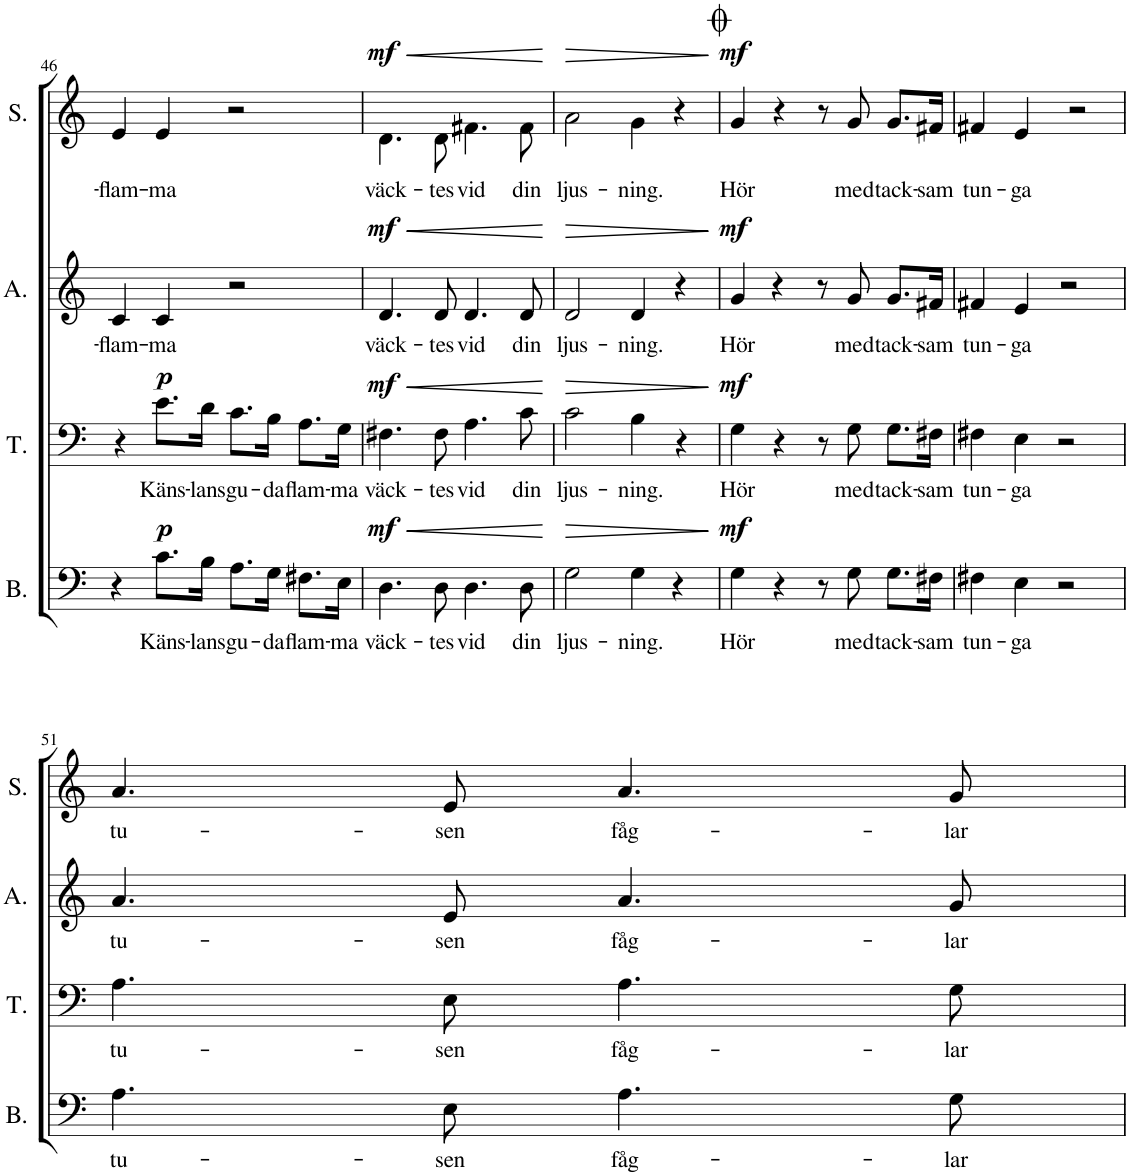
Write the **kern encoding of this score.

**kern	**text	**dynam	**kern	**text	**dynam	**kern	**text	**dynam	**kern	**text	**dynam
*part4	*part4	*part4	*part3	*part3	*part3	*part2	*part2	*part2	*part1	*part1	*part1
*staff4	*staff4	*staff4	*staff3	*staff3	*staff3	*staff2	*staff2	*staff2	*staff1	*staff1	*staff1
*I"Bass	*	*	*I"Tenor	*	*	*I"Alto	*	*	*I"Soprano	*	*
*I'B.	*	*	*I'T.	*	*	*I'A.	*	*	*I'S.	*	*
!!LO:PB:g=z
*clefF4	*	*	*clefF4	*	*	*clefG2	*	*	*clefG2	*	*
*k[]	*	*	*k[]	*	*	*k[]	*	*	*k[]	*	*
*M4/4	*	*	*M4/4	*	*	*M4/4	*	*	*M4/4	*	*
*met(c)	*	*	*met(c)	*	*	*met(c)	*	*	*met(c)	*	*
=46	=46	=46	=46	=46	=46	=46	=46	=46	=46	=46	=46
!	!	!	!	!	!	!	!LO:LY:b	!	!	!LO:LY:b	!
4r	.	.	4r	.	.	4c/	-flam-	.	4e/	-flam-	.
!	!LO:LY:b	!LO:DY:a	!	!LO:LY:b	!LO:DY:a	!	!LO:LY:b	!	!	!LO:LY:b	!
8.c\L	Käns-	p	8.e\L	Käns-	p	4c/	-ma	.	4e/	-ma	.
!	!LO:LY:b	!	!	!LO:LY:b	!	!	!	!	!	!	!
16B\Jk	-lans	.	16d\Jk	-lans	.	.	.	.	.	.	.
!	!LO:LY:b	!	!	!LO:LY:b	!	!	!	!	!	!	!
8.A\L	gu-	.	8.c\L	gu-	.	2r	.	.	2r	.	.
!	!LO:LY:b	!	!	!LO:LY:b	!	!	!	!	!	!	!
16G\Jk	-da	.	16B\Jk	-da	.	.	.	.	.	.	.
!	!LO:LY:b	!	!	!LO:LY:b	!	!	!	!	!	!	!
8.F#X\L	flam-	.	8.A\L	flam-	.	.	.	.	.	.	.
!	!LO:LY:b	!	!	!LO:LY:b	!	!	!	!	!	!	!
16E\Jk	-ma	.	16G\Jk	-ma	.	.	.	.	.	.	.
=47	=47	=47	=47	=47	=47	=47	=47	=47	=47	=47	=47
!	!LO:LY:b	!LO:HP:b	!	!LO:LY:b	!LO:HP:b	!	!LO:LY:b	!LO:HP:b	!	!LO:LY:b	!LO:HP:b
!	!	!LO:DY:n=1:a	!	!	!LO:DY:n=1:a	!	!	!LO:DY:n=1:a	!	!	!LO:DY:n=1:a
4.D\	väck-	< mf	4.F#X\	väck-	< mf	4.d/	väck-	< mf	4.d\	väck-	< mf
!	!LO:LY:b	!	!	!LO:LY:b	!	!	!LO:LY:b	!	!	!LO:LY:b	!
8D\	-tes	.	8F#\	-tes	.	8d/	-tes	.	8d\	-tes	.
!	!LO:LY:b	!	!	!LO:LY:b	!	!	!LO:LY:b	!	!	!LO:LY:b	!
4.D\	vid	.	4.A\	vid	.	4.d/	vid	.	4.f#X\	vid	.
!	!LO:LY:b	!	!	!LO:LY:b	!	!	!LO:LY:b	!	!	!LO:LY:b	!
8D\	din	.	8c\	din	.	8d/	din	.	8f#\	din	.
.	.	[	.	.	[	.	.	[	.	.	[
=48	=48	=48	=48	=48	=48	=48	=48	=48	=48	=48	=48
!	!LO:LY:b	!LO:HP:b	!	!LO:LY:b	!LO:HP:b	!	!LO:LY:b	!LO:HP:b	!	!LO:LY:b	!LO:HP:b
2G\	ljus-	>	2c\	ljus-	>	2d/	ljus-	>	2a\	ljus-	>
!	!LO:LY:b	!	!	!LO:LY:b	!	!	!LO:LY:b	!	!	!LO:LY:b	!
4G\	-ning.	.	4B\	-ning.	.	4d/	-ning.	.	4g\	-ning.	.
4r	.	.	4r	.	.	4r	.	.	4r	.	.
.	.	]	.	.	]	.	.	]	.	.	]
=49	=49	=49	=49	=49	=49	=49	=49	=49	=49	=49	=49
!	!LO:LY:b	!LO:DY:a	!	!LO:LY:b	!LO:DY:a	!	!LO:LY:b	!LO:DY:a	!	!LO:LY:b	!LO:DY:a
4G\	Hör	mf	4G\	Hör	mf	4g/	Hör	mf	4g/	Hör	mf
4r	.	.	4r	.	.	4r	.	.	4r	.	.
8r	.	.	8r	.	.	8r	.	.	8r	.	.
!	!LO:LY:b	!	!	!LO:LY:b	!	!	!LO:LY:b	!	!	!LO:LY:b	!
8G\	med	.	8G\	med	.	8g/	med	.	8g/	med	.
!	!LO:LY:b	!	!	!LO:LY:b	!	!	!LO:LY:b	!	!	!LO:LY:b	!
8.G\L	tack-	.	8.G\L	tack-	.	8.g/L	tack-	.	8.g/L	tack-	.
!	!LO:LY:b	!	!	!LO:LY:b	!	!	!LO:LY:b	!	!	!LO:LY:b	!
16F#X\Jk	-sam	.	16F#X\Jk	-sam	.	16f#X/Jk	-sam	.	16f#X/Jk	-sam	.
=50	=50	=50	=50	=50	=50	=50	=50	=50	=50	=50	=50
!	!LO:LY:b	!	!	!LO:LY:b	!	!	!LO:LY:b	!	!	!LO:LY:b	!
4F#X\	tun-	.	4F#X\	tun-	.	4f#X/	tun-	.	4f#X/	tun-	.
!	!LO:LY:b	!	!	!LO:LY:b	!	!	!LO:LY:b	!	!	!LO:LY:b	!
4E\	-ga	.	4E\	-ga	.	4e/	-ga	.	4e/	-ga	.
2r	.	.	2r	.	.	2r	.	.	2r	.	.
!!LO:LB:g=z
=51	=51	=51	=51	=51	=51	=51	=51	=51	=51	=51	=51
!	!LO:LY:b	!	!	!LO:LY:b	!	!	!LO:LY:b	!	!	!LO:LY:b	!
4.A\	tu-	.	4.A\	tu-	.	4.a/	tu-	.	4.a/	tu-	.
!	!LO:LY:b	!	!	!LO:LY:b	!	!	!LO:LY:b	!	!	!LO:LY:b	!
8E\	-sen	.	8E\	-sen	.	8e/	-sen	.	8e/	-sen	.
!	!LO:LY:b	!	!	!LO:LY:b	!	!	!LO:LY:b	!	!	!LO:LY:b	!
4.A\	fåg-	.	4.A\	fåg-	.	4.a/	fåg-	.	4.a/	fåg-	.
!	!LO:LY:b	!	!	!LO:LY:b	!	!	!LO:LY:b	!	!	!LO:LY:b	!
8G\	-lar	.	8G\	-lar	.	8g/	-lar	.	8g/	-lar	.
=	=	=	=	=	=	=	=	=	=	=	=
*-	*-	*-	*-	*-	*-	*-	*-	*-	*-	*-	*-
